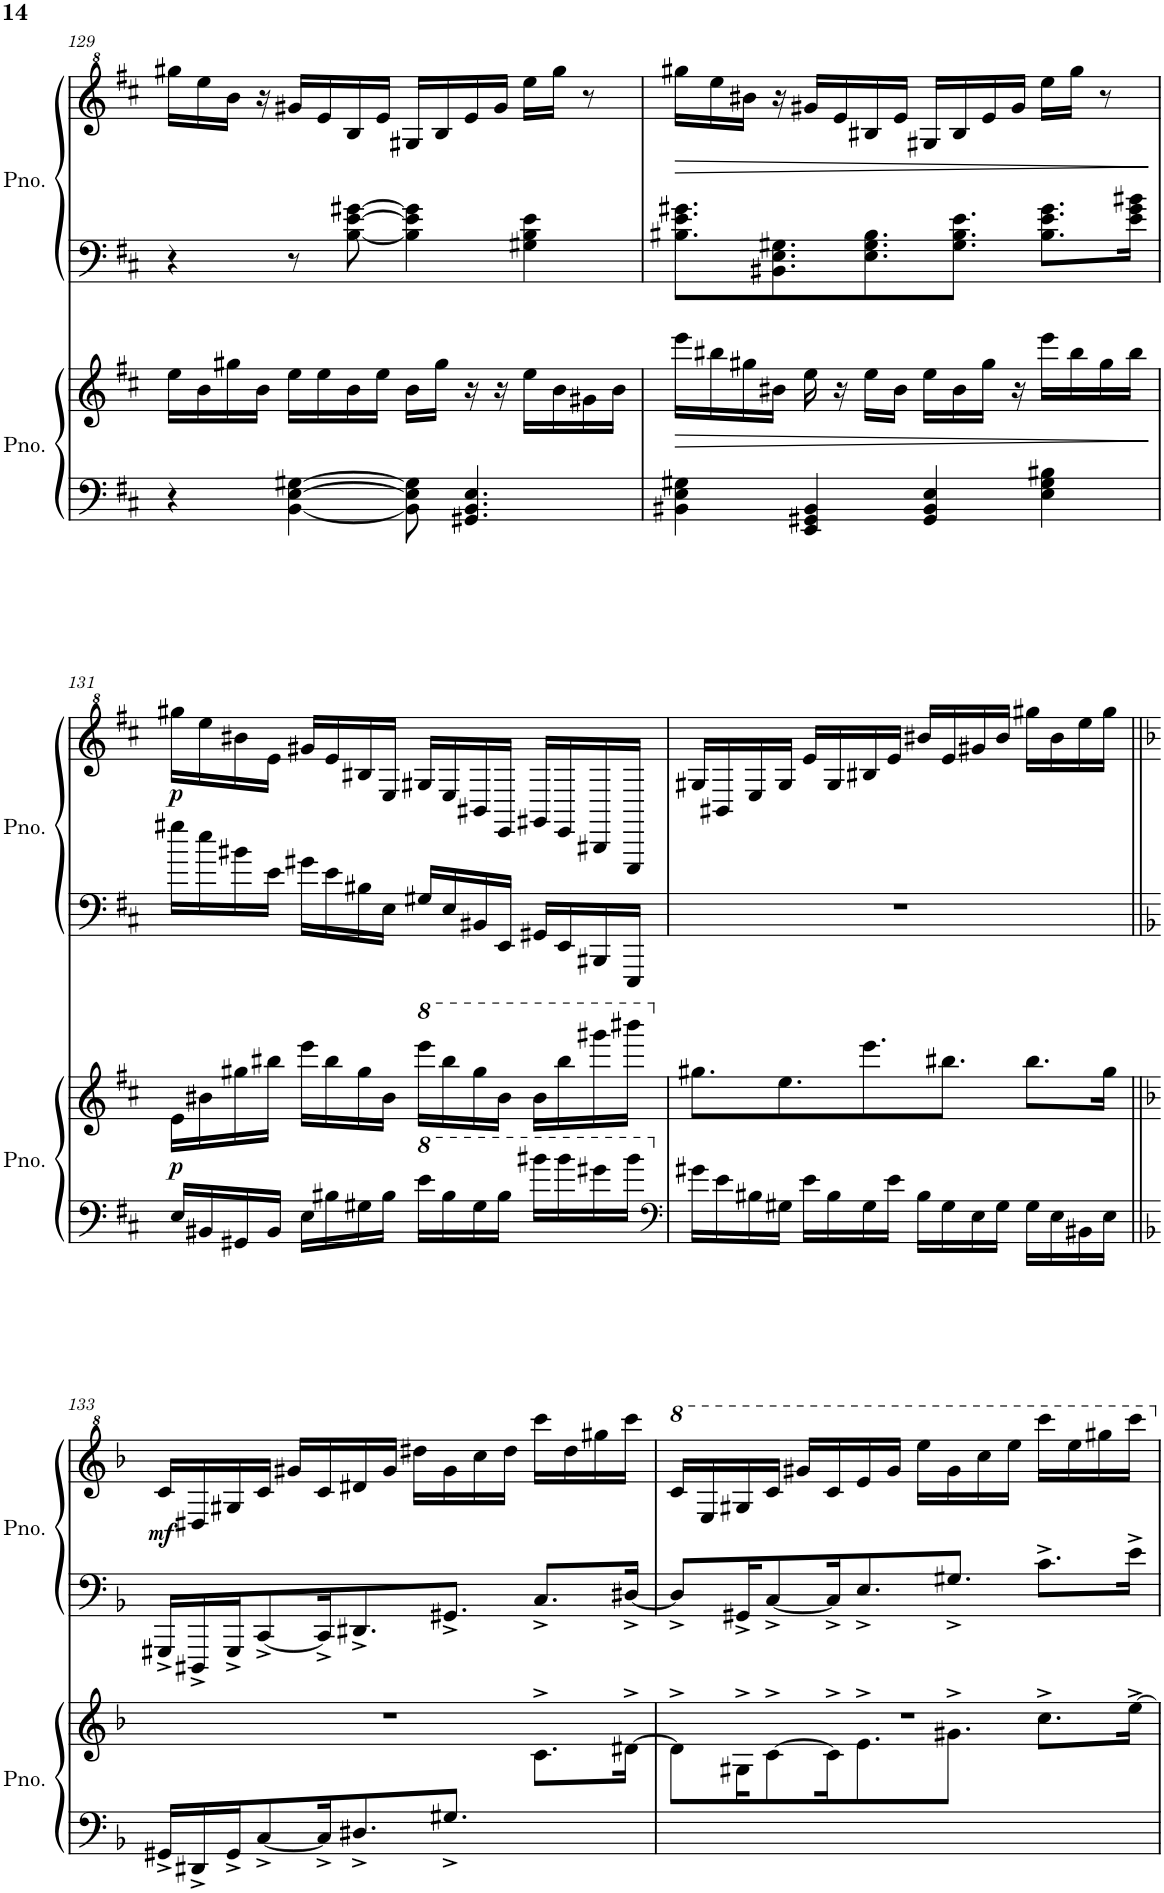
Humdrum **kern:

**kern	**kern	**dynam	**kern	**kern	**dynam
*part2	*part2	*part2	*part1	*part1	*part1
*staff4	*staff3	*staff3/4	*staff2	*staff1	*staff1/2
*I"Piano	*	*	*I"Piano	*	*
*I'Pno.	*	*	*I'Pno.	*	*
!!LO:PB:g=z
*clefF4	*clefF4	*	*clefF4	*clefF4	*
*k[f#c#]	*k[f#c#]	*	*k[f#c#]	*k[f#c#]	*
*M4/4	*M4/4	*	*M4/4	*M4/4	*
=129	=129	=129	=129	=129	=129
4r	16ee\LL	.	4r	16ggg#X\LL	.
.	16b\	.	.	16eee\	.
.	16gg#X\	.	.	16bb\JJ	.
.	16b\JJ	.	.	16r	.
[4BB\ [4E\ [4G#X\	16ee\LL	.	8r	16gg#X/LL	.
.	16ee\	.	.	16ee/	.
.	16b\	.	[8B\ [8e\ [8g#X\	16b/	.
.	16ee\JJ	.	.	16ee/JJ	.
8BB\] 8E\] 8G#\]	16b\LL	.	4B\] 4e\] 4g#\]	16g#X/LL	.
.	16gg#\JJ	.	.	16b/	.
4.GG#X/ 4.BB/ 4.E/	16r	.	.	16ee/	.
.	16r	.	.	16gg#/JJ	.
.	16ee\LL	.	4G#X\ 4B\ 4e\	16eee\LL	.
.	16b\	.	.	16ggg#\JJ	.
.	16g#X\	.	.	8r	.
.	16b\JJ	.	.	.	.
=130	=130	=130	=130	=130	=130
!	!	!LO:HP:b	!	!	!LO:HP:b
4BB#X\ 4E\ 4G#X\	16eee\LL	>	8.B#X\ 8.e\ 8.g#X\L	16ggg#X\LL	>
.	16bb#X\	.	.	16eee\	.
.	16gg#X\	.	.	16bb#X\JJ	.
.	16b#X\JJ	.	8.BB#X\ 8.E\ 8.G#X\	16r	.
4EE/ 4GG#X/ 4BB#/	16ee\	.	.	16gg#X/LL	.
.	16r	.	.	16ee/	.
.	16ee\LL	.	8.E\ 8.G#\ 8.B#\	16b#X/	.
.	16b#\JJ	.	.	16ee/JJ	.
4GG#/ 4BB#/ 4E/	16ee\LL	.	.	16g#X/LL	.
.	16b#\	.	8.G#\ 8.B#\ 8.e\J	16b#/	.
.	16gg#\JJ	.	.	16ee/	.
.	16r	.	.	16gg#/JJ	.
4E\ 4G#\ 4B#X\	16eee\LL	.	8.B#\ 8.e\ 8.g#\L	16eee\LL	.
.	16bb#\	.	.	16ggg#\JJ	.
.	16gg#\	.	.	8r	.
.	16bb#\JJ	.	16e\ 16g#\ 16b#X\Jk	.	.
.	.	]	.	.	]
!!LO:LB:g=z
=131	=131	=131	=131	=131	=131
!	!	!LO:DY:b	!	!	!LO:DY:b
16E/LL	16e\LL	p	16gg#X\LL	16ggg#X\LL	p
16BB#X/	16b#X\	.	16ee\	16eee\	.
16GG#X/	16gg#X\	.	16b#X\	16bb#X\	.
16BB#/JJ	16bb#X\JJ	.	16e\JJ	16ee\JJ	.
16E\LL	16eee\LL	.	16g#X\LL	16gg#X/LL	.
16B#X\	16bb#\	.	16e\	16ee/	.
16G#X\	16gg#\	.	16B#X\	16b#X/	.
16B#\JJ	16b#\JJ	.	16E\JJ	16e/JJ	.
*8va	*	*	*	*	*
*	*8va	*	*	*	*
16ee\LL	16eeee\LL	.	16G#X/LL	16g#X/LL	.
16b#\	16bbb#\	.	16E/	16e/	.
16g#\	16ggg#\	.	16BB#X/	16B#X/	.
16b#\JJ	16bb#\JJ	.	16EE/JJ	16E/JJ	.
16bb#X\LL	16bb#\LL	.	16GG#X/LL	16G#X/LL	.
16bb#\	16bbb#\	.	16EE/	16E/	.
16gg#X\	16gggg#X\	.	16BBB#X/	16BB#X/	.
16bb#\JJ	16bbbb#X\JJ	.	16EEE/JJ	16EE/JJ	.
=132	=132	=132	=132	=132	=132
*clefF4	*	*	*	*	*
*X8va	*	*	*	*	*
*	*X8va	*	*	*	*
16g#X\LL	8.gg#X\L	.	1r	16g#X/LL	.
16e\	.	.	.	16B#X/	.
16B#X\	.	.	.	16e/	.
16G#X\JJ	8.ee\	.	.	16g#/JJ	.
16e\LL	.	.	.	16ee/LL	.
16B#\	.	.	.	16g#/	.
16G#\	8.eee\	.	.	16b#X/	.
16e\JJ	.	.	.	16ee/JJ	.
16B#\LL	.	.	.	16bb#X/LL	.
16G#\	8.bb#X\J	.	.	16ee/	.
16E\	.	.	.	16gg#X/	.
16G#\JJ	.	.	.	16bb#/JJ	.
16G#\LL	8.bb#\L	.	.	16ggg#X\LL	.
16E\	.	.	.	16bb#\	.
16BB#X\	.	.	.	16eee\	.
16E\JJ	16gg#\Jk	.	.	16ggg#\JJ	.
!!LO:LB:g=z
=133||	=133||	=133||	=133||	=133||	=133||
*k[b-]	*k[b-]	*	*k[b-]	*k[b-]	*
*	*^	*	*	*	*
!	!	!	!	!	!	!LO:DY:b
16GG#X^/LL	1r	2.ryy	.	16GGG#X^/LL	16cc/LL	mf
16DD#X^/	.	.	.	16DDD#X^/	16d#X/	.
16GG#^/J	.	.	.	16GGG#^/J	16g#X/	.
[8C^/	.	.	.	[8CC^/	16cc/JJ	.
.	.	.	.	.	16gg#X/LL	.
16C^/K]	.	.	.	16CC^/K]	16cc/	.
8.D#X^/	.	.	.	8.DD#X^/	16dd#X/	.
.	.	.	.	.	16gg#/JJ	.
.	.	.	.	.	16ddd#X\LL	.
8.G#X^/J	.	.	.	8.GG#X^/J	16gg#\	.
.	.	.	.	.	16ccc\	.
.	.	.	.	.	16ddd#\JJ	.
4ryy	.	8.c^\L	.	8.C^/L	16cccc\LL	.
.	.	.	.	.	16ddd#\	.
.	.	.	.	.	16ggg#X\	.
.	.	[16d#X^\Jk	.	[16D#X^/Jk	16cccc\JJ	.
=134	=134	=134	=134	=134	=134	=134
*	*	*	*	*	*8va	*
1ryy	1r	8d#^\L]	.	8D#^/L]	16ccc/LL	.
.	.	.	.	.	16ee/	.
.	.	16G#X^\K	.	16GG#X^/K	16gg#X/	.
.	.	[8c^\	.	[8C^/	16ccc/JJ	.
.	.	.	.	.	16ggg#X/LL	.
.	.	16c^\K]	.	16C^/K]	16ccc/	.
.	.	8.e^\	.	8.E^/	16eee/	.
.	.	.	.	.	16ggg#/JJ	.
.	.	.	.	.	16eeee\LL	.
.	.	8.g#X^\J	.	8.G#X^/J	16ggg#\	.
.	.	.	.	.	16cccc\	.
.	.	.	.	.	16eeee\JJ	.
.	.	8.cc^\L	.	8.c^\L	16ccccc\LL	.
.	.	.	.	.	16eeee\	.
.	.	.	.	.	16gggg#X\	.
.	.	[16ee^\Jk	.	16e^\Jk	16ccccc\JJ	.
*	*	*	*	*	*X8va	*
*	*v	*v	*	*	*	*
=	=	=	=	=	=
*-	*-	*-	*-	*-	*-
